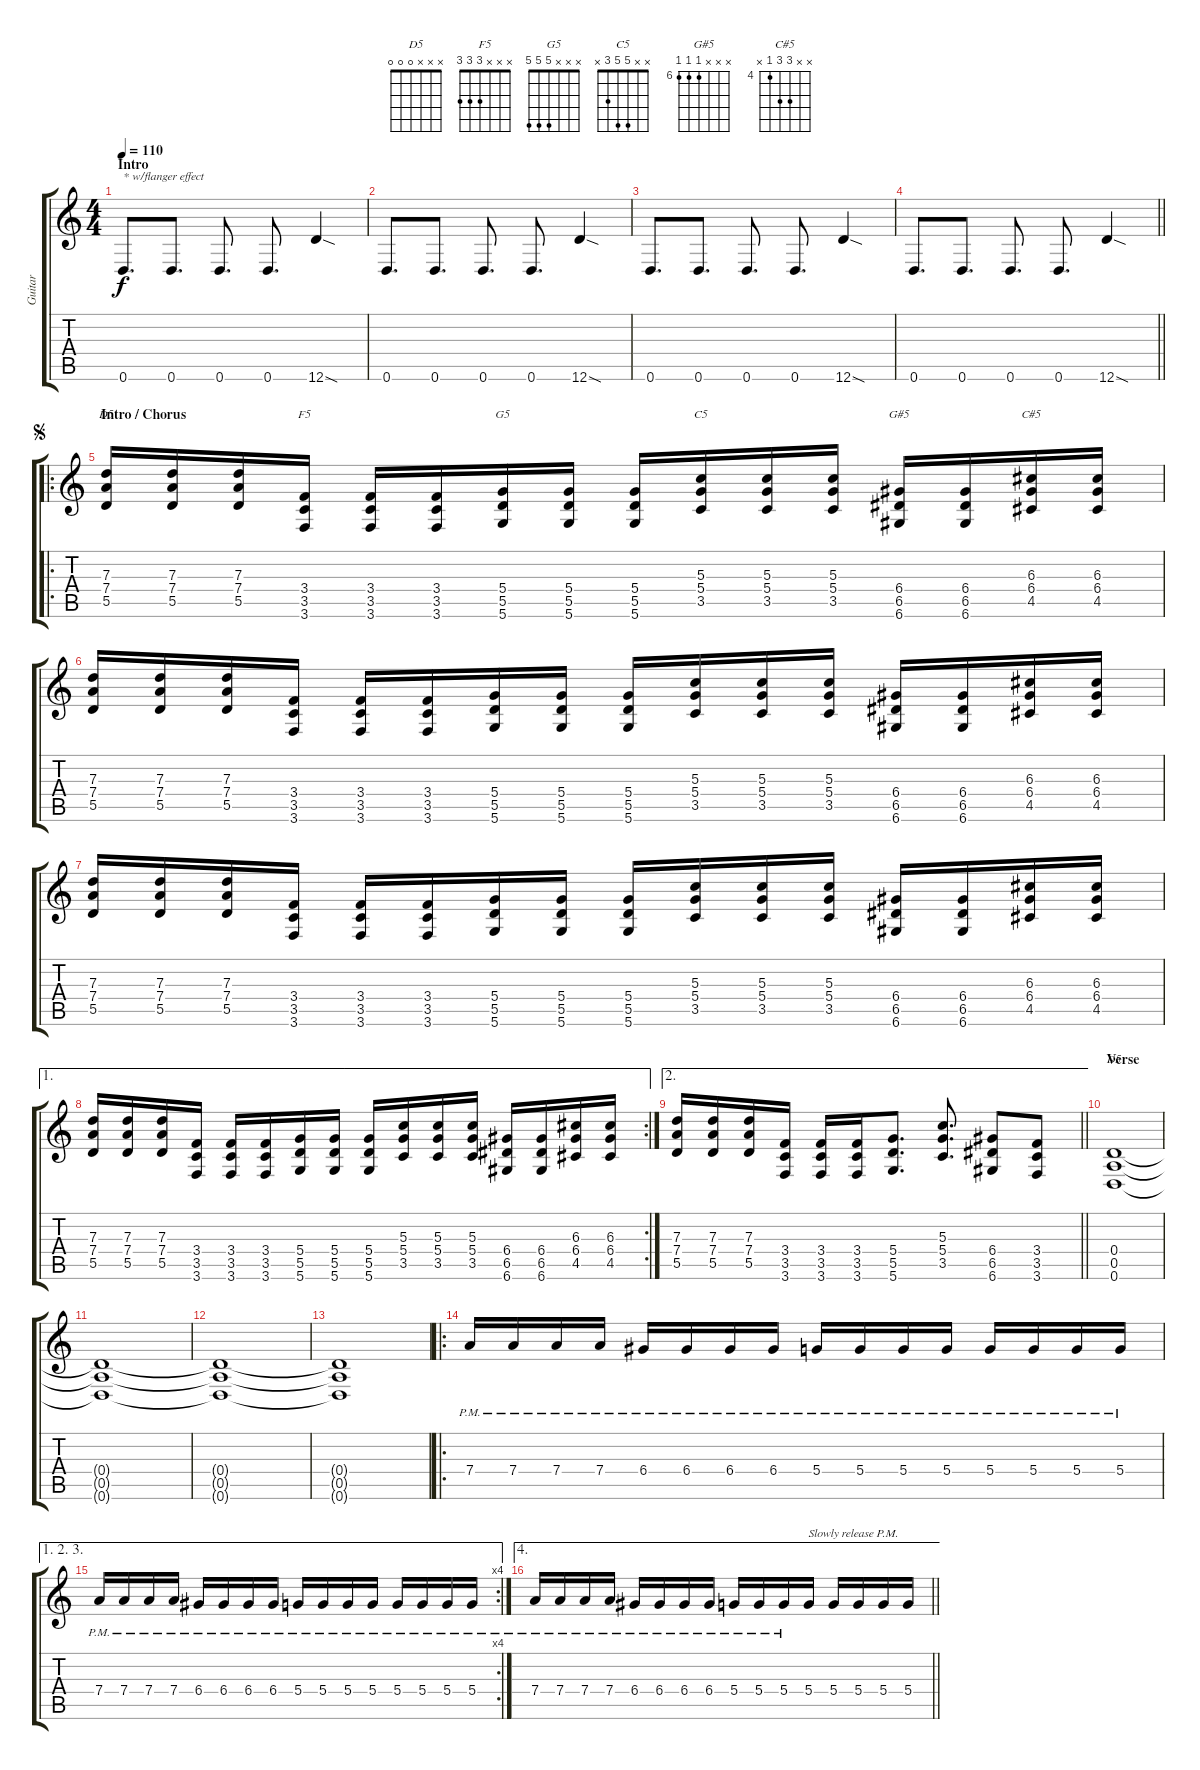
\track ("Guitar" "Guitar") {instrument distortionguitar}
\staff {score tabs}
\tuning (E4 B3 G3 D3 A2 D2) {hide}
\chord ("D5" x x 7 7 5 x) {firstfret 5}
\chord ("F5" x x x 3 3 3)
\chord ("G5" x x x 5 5 5)
\chord ("C5" x x 5 5 3 x)
\chord ("G#5" x x x 6 6 6) {firstfret 6}
\chord ("C#5" x x 6 6 4 x) {firstfret 4}
\chord ("D5" x x x 0 0 0)
\ts (4 4)
\section ("" "Intro")
\tempo 110
\clef g2
\ks c
0.6.8{d txt "* w/flanger effect" dy f instrument distortionguitar} 0.6.8{d} 0.6.8{d} 0.6.8{d} 12.6{sod}.4 |
0.6.8{d} 0.6.8{d} 0.6.8{d} 0.6.8{d} 12.6{sod}.4 |
0.6.8{d} 0.6.8{d} 0.6.8{d} 0.6.8{d} 12.6{sod}.4 |
\barLineRight lightlight
0.6.8{d} 0.6.8{d} 0.6.8{d} 0.6.8{d} 12.6{sod}.4 |
\ro
\section ("" "Intro / Chorus")
\jump segno
(7.3 7.4 5.5).16{ch "D5"} (7.3 7.4 5.5).16 (7.3 7.4 5.5).16 (3.4 3.5 3.6).16{ch "F5"} (3.4 3.5 3.6).16 (3.4 3.5 3.6).16 (5.4 5.5 5.6).16{ch "G5"} (5.4 5.5 5.6).16 (5.4 5.5 5.6).16 (5.3 5.4 3.5).16{ch "C5"} (5.3 5.4 3.5).16 (5.3 5.4 3.5).16 (6.4 6.5 6.6).16{ch "G#5"} (6.4 6.5 6.6).16 (6.3 6.4 4.5).16{ch "C#5"} (6.3 6.4 4.5).16 |
(7.3 7.4 5.5).16 (7.3 7.4 5.5).16 (7.3 7.4 5.5).16 (3.4 3.5 3.6).16 (3.4 3.5 3.6).16 (3.4 3.5 3.6).16 (5.4 5.5 5.6).16 (5.4 5.5 5.6).16 (5.4 5.5 5.6).16 (5.3 5.4 3.5).16 (5.3 5.4 3.5).16 (5.3 5.4 3.5).16 (6.4 6.5 6.6).16 (6.4 6.5 6.6).16 (6.3 6.4 4.5).16 (6.3 6.4 4.5).16 |
(7.3 7.4 5.5).16 (7.3 7.4 5.5).16 (7.3 7.4 5.5).16 (3.4 3.5 3.6).16 (3.4 3.5 3.6).16 (3.4 3.5 3.6).16 (5.4 5.5 5.6).16 (5.4 5.5 5.6).16 (5.4 5.5 5.6).16 (5.3 5.4 3.5).16 (5.3 5.4 3.5).16 (5.3 5.4 3.5).16 (6.4 6.5 6.6).16 (6.4 6.5 6.6).16 (6.3 6.4 4.5).16 (6.3 6.4 4.5).16 |
\ae 1
\rc 2
(7.3 7.4 5.5).16 (7.3 7.4 5.5).16 (7.3 7.4 5.5).16 (3.4 3.5 3.6).16 (3.4 3.5 3.6).16 (3.4 3.5 3.6).16 (5.4 5.5 5.6).16 (5.4 5.5 5.6).16 (5.4 5.5 5.6).16 (5.3 5.4 3.5).16 (5.3 5.4 3.5).16 (5.3 5.4 3.5).16 (6.4 6.5 6.6).16 (6.4 6.5 6.6).16 (6.3 6.4 4.5).16 (6.3 6.4 4.5).16 |
\ae 2
\barLineRight lightlight
(7.3 7.4 5.5).16 (7.3 7.4 5.5).16 (7.3 7.4 5.5).16 (3.4 3.5 3.6).16 (3.4 3.5 3.6).16 (3.4 3.5 3.6).16 (5.4 5.5 5.6).8{d} (5.3 5.4 3.5).8{d} (6.4 6.5 6.6).8 (3.4 3.5 3.6).8 |
\section ("" "Verse")
(0.4 0.5 0.6).1{ch "D5"} |
(0.4{t} 0.5{t} 0.6{t}).1 |
(0.4{t} 0.5{t} 0.6{t}).1 |
(0.4{t} 0.5{t} 0.6{t}).1 |
\ro
7.4{pm}.16 7.4{pm}.16 7.4{pm}.16 7.4{pm}.16 6.4{pm}.16 6.4{pm}.16 6.4{pm}.16 6.4{pm}.16 5.4{pm}.16 5.4{pm}.16 5.4{pm}.16 5.4{pm}.16 5.4{pm}.16 5.4{pm}.16 5.4{pm}.16 5.4{pm}.16 |
\ae (1 2 3)
\rc 4
7.4{pm}.16 7.4{pm}.16 7.4{pm}.16 7.4{pm}.16 6.4{pm}.16 6.4{pm}.16 6.4{pm}.16 6.4{pm}.16 5.4{pm}.16 5.4{pm}.16 5.4{pm}.16 5.4{pm}.16 5.4{pm}.16 5.4{pm}.16 5.4{pm}.16 5.4{pm}.16 |
\ae 4
\barLineRight lightlight
7.4{pm}.16 7.4{pm}.16 7.4{pm}.16 7.4{pm}.16 6.4{pm}.16 6.4{pm}.16 6.4{pm}.16 6.4{pm}.16 5.4{pm}.16 5.4{pm}.16 5.4{pm}.16 5.4.16{txt "Slowly release P.M."} 5.4.16 5.4.16 5.4.16 5.4.16
